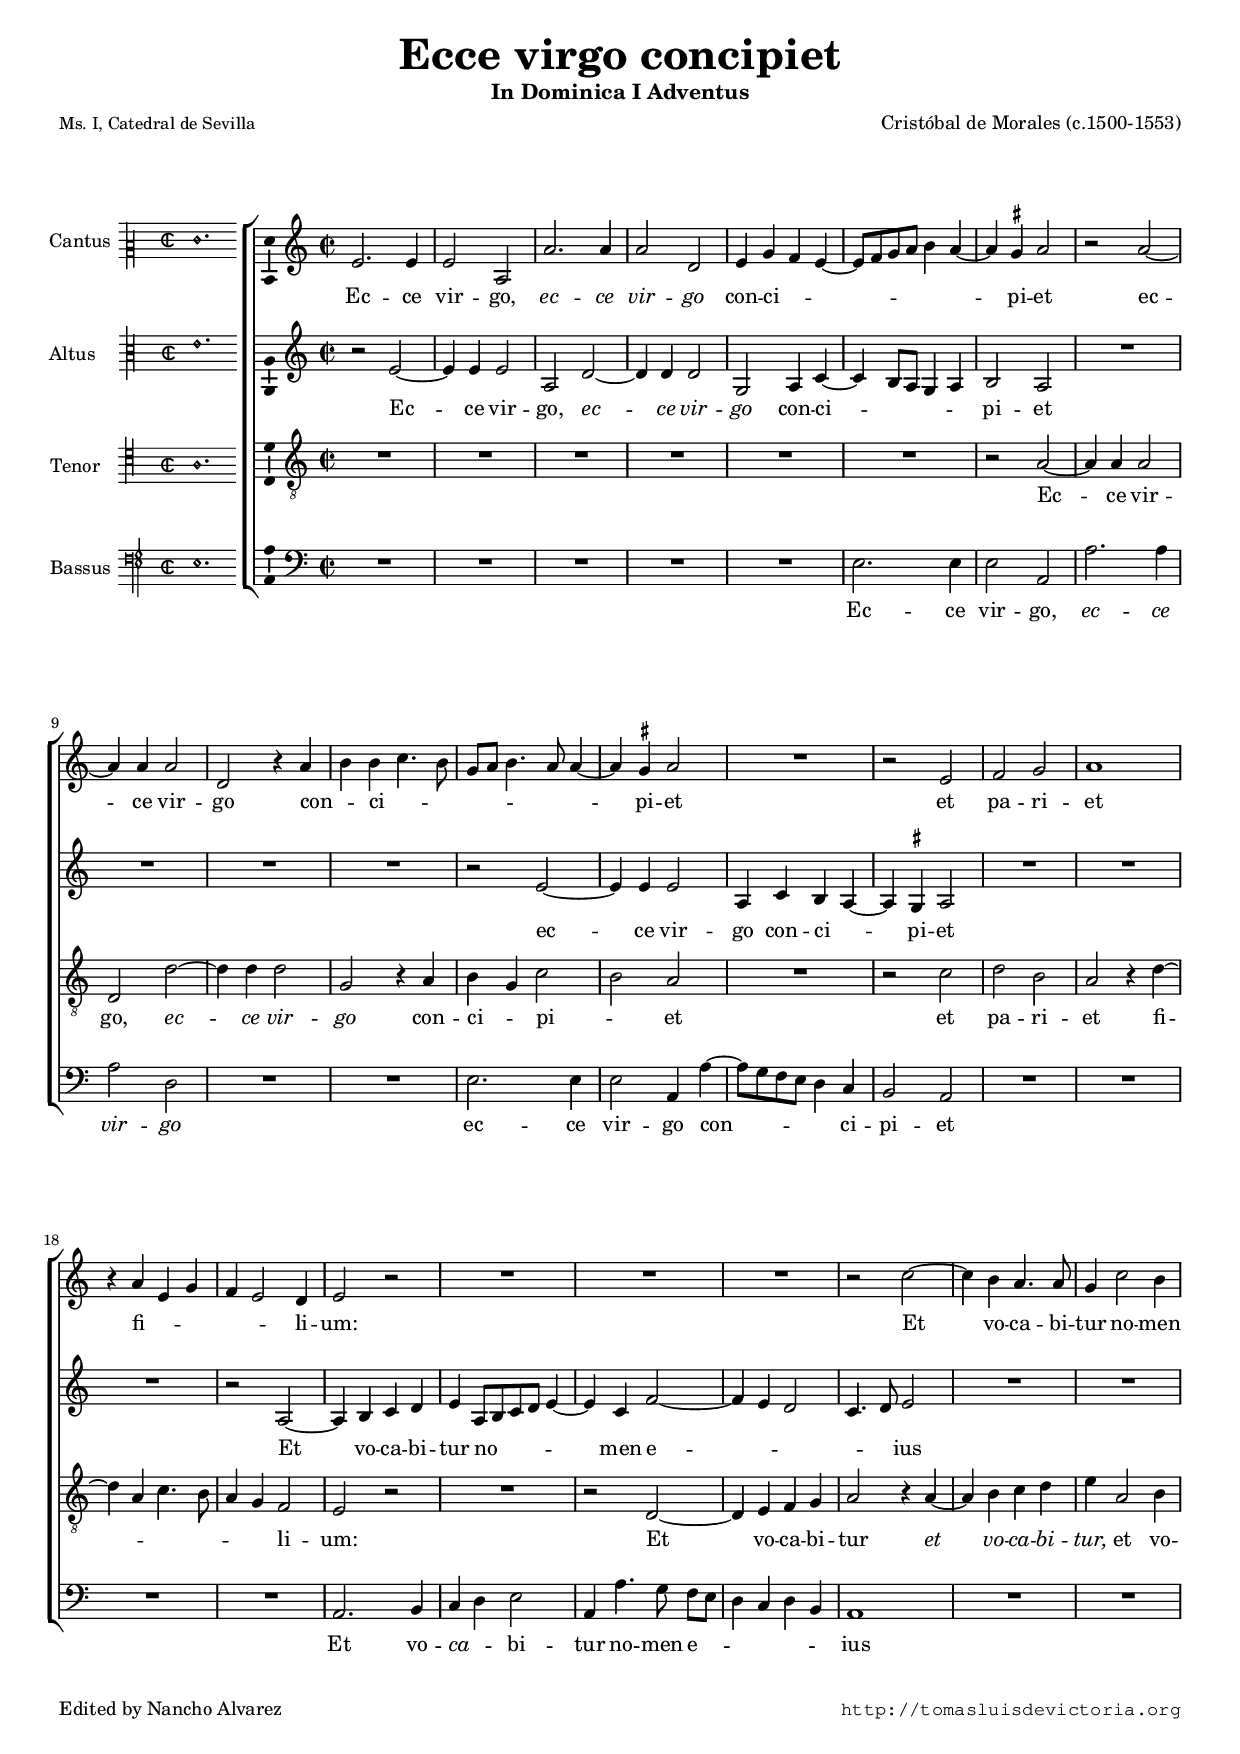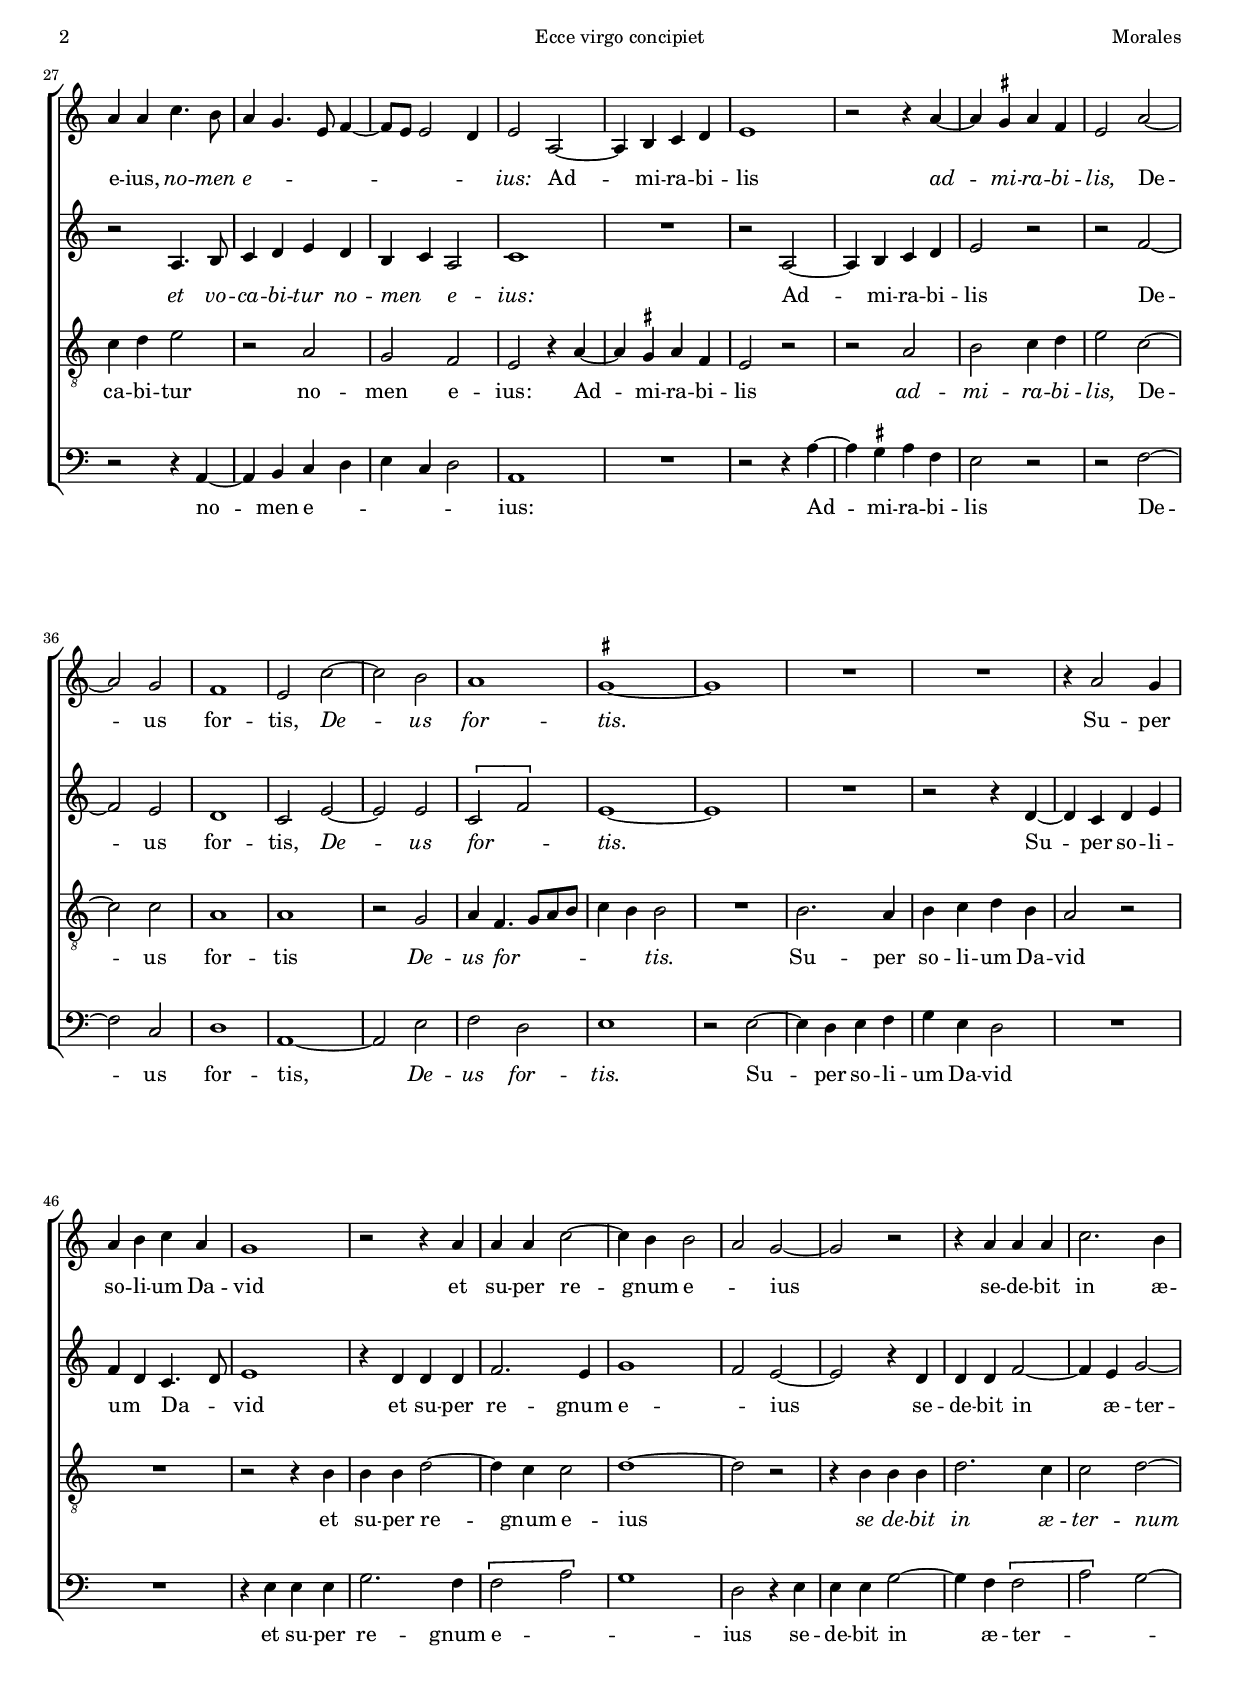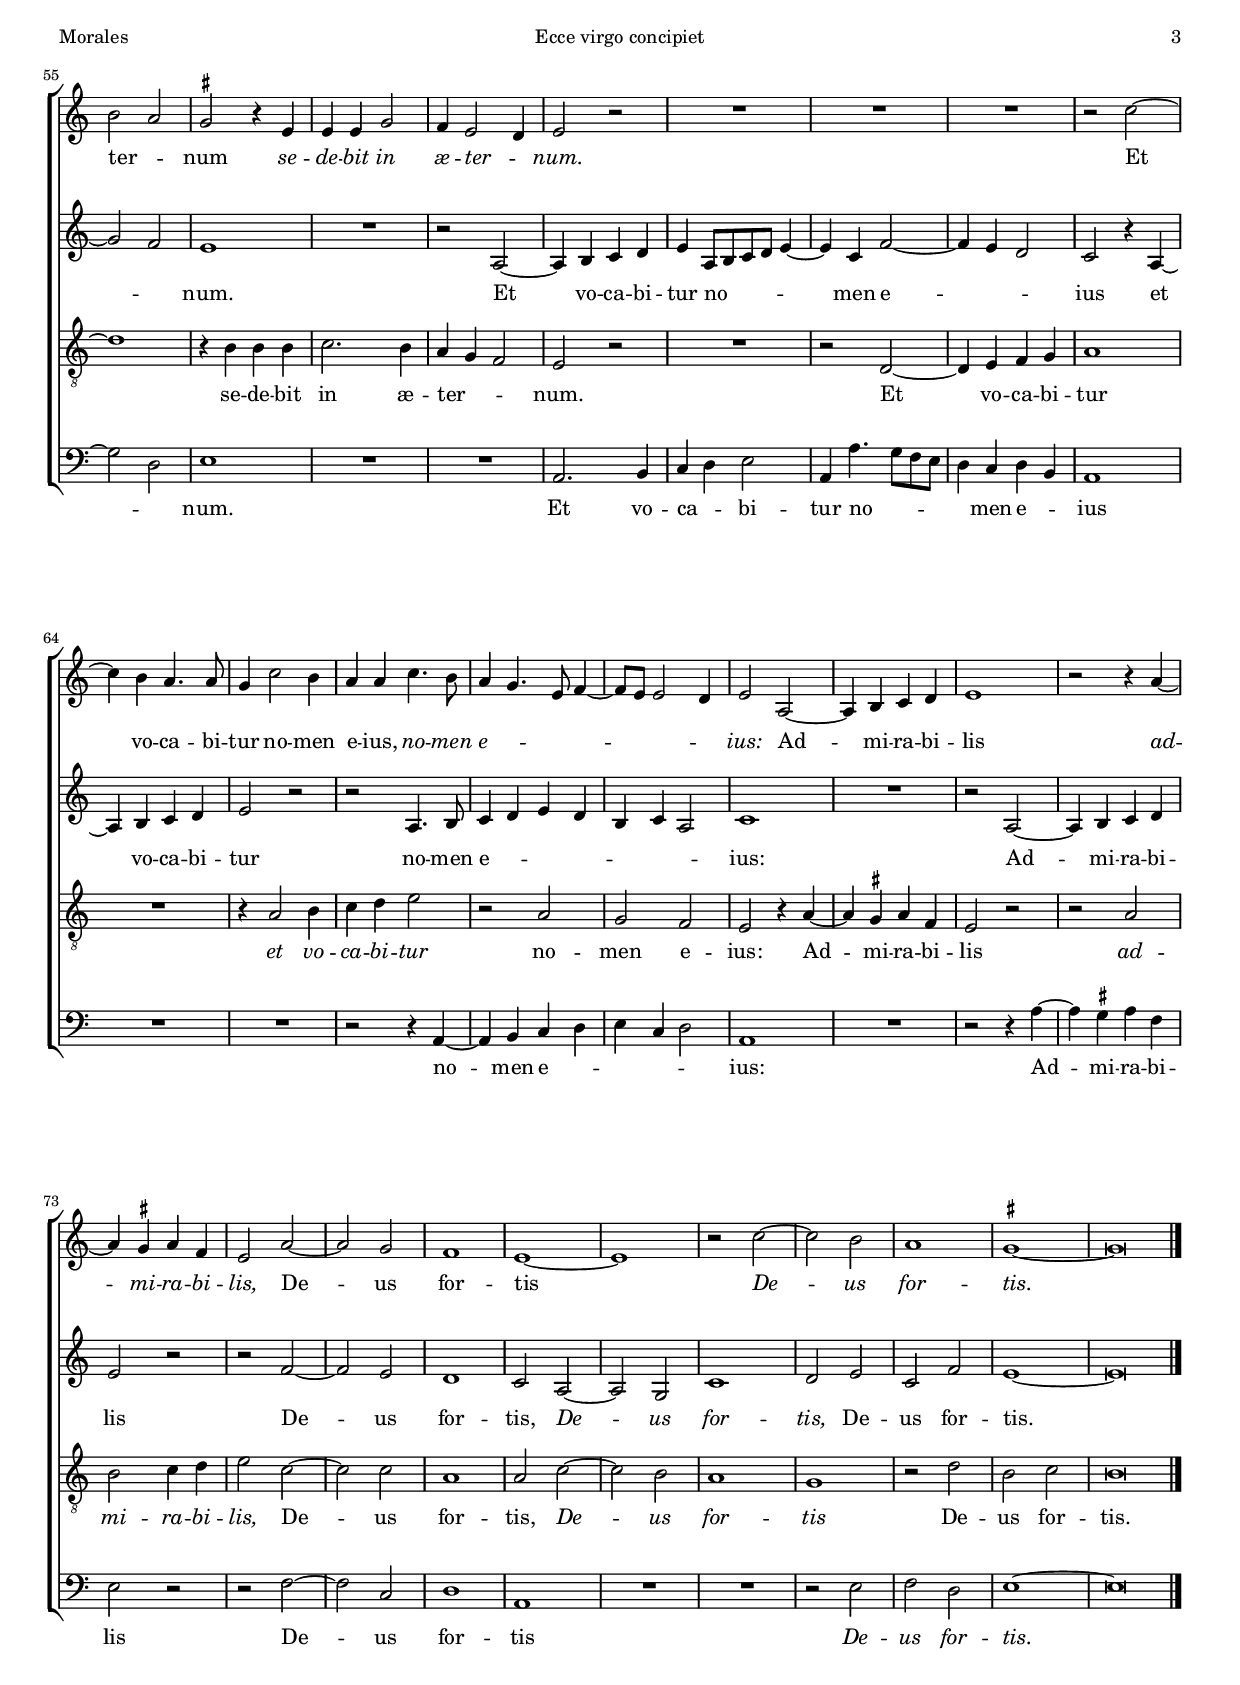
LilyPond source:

\version "2.18.0"

#(set-default-paper-size "a4")
#(set-global-staff-size 16.4)
#(ly:set-option 'point-and-click #f)
%mobile -s16.0 -i3.2

italicas=\override LyricText.font-shape = #'italic
rectas=\override LyricText.font-shape = #'upright
ss=\once \set suggestAccidentals = ##t
incipitwidth = 20

htitle="Ecce virgo concipiet"
hcomposer="Morales"

\header {
	title=\markup{\fontsize #3 "Ecce virgo concipiet"}
	subtitle="In Dominica I Adventus" % el texto procede del Responsoroium VII
%	subsubtitle=\markup{\column{" " " "}}
	composer="Cristóbal de Morales (c.1500-1553)"
        pdfauthor=\composer
	%opus="(-)"
	poet=\markup{\smaller "Ms. I, Catedral de Sevilla"} % no hay ediciones impresas
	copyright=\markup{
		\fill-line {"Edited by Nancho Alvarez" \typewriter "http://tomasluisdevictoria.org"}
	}
%	tagline=""
}


global={\key c \major \time 2/2  \skip 1*83 \bar "|."
}

cantus={
	e'2. e'4 |
	e'2 a |
	a'2. a'4 |
	a'2 d' |
%5
	e'4 g' f' e' ~ |
	e'8 f' g' a' b'4 a' ~ |
	a' \ss gis' a'2 |
	r a' ~ |
	a'4 a' a'2 |
%10
	d' r4 a' |
	b' b' c''4. b'8 |
	g' a' b'4. a'8 a'4 ~ |
	a' \ss gis' a'2 |
	R1*4/4 |
%15
	r2 e' |
	f' g' |
	a'1 |
	r4 a' e' g' |
	f' e'2 d'4 |
%20
	e'2 r |
	R1*4/4 |
	R1*4/4 |
	R1*4/4 |
	r2 c'' ~ |
%25
	c''4 b' a'4. a'8 |
	g'4 c''2 b'4 |
	a' a' c''4. b'8 |
	a'4 g'4. e'8 f'4 ~ |
	f'8 e' e'2 d'4 |
%30
	e'2 a ~ |
	a4 b c' d' |
	e'1 |
	r2 r4 a' ~ |
	a' \ss gis' a' f' |
%35
	e'2 a' ~ |
	a' g' |
	f'1 |
	e'2 c'' ~ |
	c'' b' |
%40
	a'1 |
	\ss gis' ~ |
	gis' |
	R1*4/4 |
	R1*4/4 |
%45
	r4 a'2 g'4 |
	a' b' c'' a' |
	g'1 |
	r2 r4 a' |
	a' a' c''2 ~ |
%50
	c''4 b' b'2 |
	a' g' ~ |
	g' r |
	r4 a' a' a' |
	c''2. b'4 |
%55
	b'2 a' |
	\ss gis' r4 e' |
	e' e' g'2 |
	f'4 e'2 d'4 |
	e'2 r |
%60
	R1*4/4 |
	R1*4/4 |
	R1*4/4 |
	r2 c'' ~ |
	c''4 b' a'4. a'8 |
%65
	g'4 c''2 b'4 |
	a' a' c''4. b'8 |
	a'4 g'4. e'8 f'4 ~ |
	f'8 e' e'2 d'4 |
	e'2 a ~ |
%70
	a4 b c' d' |
	e'1 |
	r2 r4 a' ~ |
	a' \ss gis' a' f' |
	e'2 a' ~ |
%75
	a' g' |
	f'1 |
	e' ~ |
	e' |
	r2 c'' ~ |
%80
	c'' b' |
	a'1 |
	\ss gis' ~ |
	gis'\breve*1/2
}

altus={
	r2 e' ~ |
	e'4 e' e'2 |
	a d' ~ |
	d'4 d' d'2 |
%5
	g a4 c' ~ |
	c' b8 a g4 a |
	b2 a |
	R1*4/4 |
	R1*4/4 |
%10
	R1*4/4 |
	R1*4/4 |
	r2 e' ~ |
	e'4 e' e'2 |
	a4 c' b a ~ |
%15
	a \ss gis a2 |
	R1*4/4 |
	R1*4/4 |
	R1*4/4 |
	r2 a ~ |
%20
	a4 b c' d' |
	e'  a8[ b c' d'] e'4 ~ |
	e' c' f'2 ~ |
	f'4 e' d'2 |
	c'4. d'8 e'2 |
%25
	R1*4/4 |
	R1*4/4 |
	r2 a4. b8 |
	c'4 d' e' d' |
	b c' a2 |
%30
	c'1 |
	R1*4/4 |
	r2 a ~ |
	a4 b c' d' |
	e'2 r |
%35
	r f' ~ |
	f' e' |
	d'1 |
	c'2 e' ~ |
	e' e' |
%40
	\[c' f'\] |
	e'1 ~ |
	e' |
	R1*4/4 |
	r2 r4 d' ~ |
%45
	d' c' d' e' |
	f' d' c'4. d'8 |
	e'1 |
	r4 d' d' d' |
	f'2. e'4 |
%50
	g'1 |
	f'2 e' ~ |
	e' r4 d' |
	d' d' f'2 ~ |
	f'4 e' g'2 ~ |
%55
	g' f' |
	e'1 |
	R1*4/4 |
	r2 a ~ |
	a4 b c' d' |
%60
	e'  a8[ b c' d'] e'4 ~ |
	e' c' f'2 ~ |
	f'4 e' d'2 |
	c' r4 a ~ |
	a b c' d' |
%65
	e'2 r |
	r a4. b8 |
	c'4 d' e' d' |
	b c' a2 |
	c'1 |
%70
	R1*4/4 |
	r2 a ~ |
	a4 b c' d' |
	e'2 r |
	r f' ~ |
%75
	f' e' |
	d'1 |
	c'2 a ~ |
	a g |
	c'1 |
%80
	d'2 e' |
	c' f' |
	e'1 ~ |
	e'\breve*1/2
}

tenor={
	R1*4/4 |
	R1*4/4 |
	R1*4/4 |
	R1*4/4 |
%5
	R1*4/4 |
	R1*4/4 |
	r2 a ~ |
	a4 a a2 |
	d d' ~ |
%10
	d'4 d' d'2 |
	g r4 a |
	b g c'2 |
	b a |
	R1*4/4 |
%15
	r2 c' |
	d' b |
	a r4 d' ~ |
	d' a c'4. b8 |
	a4 g f2 |
%20
	e r |
	R1*4/4 |
	r2 d ~ |
	d4 e f g |
	a2 r4 a ~ |
%25
	a b c' d' |
	e' a2 b4 |
	c' d' e'2 |
	r a |
	g f |
%30
	e r4 a ~ |
	a \ss gis a f |
	e2 r |
	r a |
	b c'4 d' |
%35
	e'2 c' ~ |
	c' c' |
	a1 |
	a |
	r2 g |
%40
	a4 f4. g8 a b |
	c'4 b b2 |
	R1*4/4 |
	b2. a4 |
	b c' d' b |
%45
	a2 r |
	R1*4/4 |
	r2 r4 b |
	b b d'2 ~ |
	d'4 c' c'2 |
%50
	d'1 ~ |
	d'2 r |
	r4 b b b |
	d'2. c'4 |
	c'2 d' ~ |
%55
	d'1 |
	r4 b b b |
	c'2. b4 |
	a g f2 |
	e r |
%60
	R1*4/4 |
	r2 d ~ |
	d4 e f g |
	a1 |
	R1*4/4 |
%65
	r4 a2 b4 |
	c' d' e'2 |
	r a |
	g f |
	e r4 a ~ |
%70
	a \ss gis a f |
	e2 r |
	r a |
	b c'4 d' |
	e'2 c' ~ |
%75
	c' c' |
	a1 |
	a2 c' ~ |
	c' b |
	a1 |
%80
	g |
	r2 d' |
	b c' |
	b\breve*1/2
}

bassus={
	R1*4/4 |
	R1*4/4 |
	R1*4/4 |
	R1*4/4 |
%5
	R1*4/4 |
	e2. e4 |
	e2 a, |
	a2. a4 |
	a2 d |
%10
	R1*4/4 |
	R1*4/4 |
	e2. e4 |
	e2 a,4 a ~ |
	a8 g f e d4 c |
%15
	b,2 a, |
	R1*4/4 |
	R1*4/4 |
	R1*4/4 |
	R1*4/4 |
%20
	a,2. b,4 |
	c d e2 |
	a,4 a4. g8  f[ e] |
	d4 c d b, |
	a,1 |
%25
	R1*4/4 |
	R1*4/4 |
	r2 r4 a, ~ |
	a, b, c d |
	e c d2 |
%30
	a,1 |
	R1*4/4 |
	r2 r4 a ~ |
	a \ss gis a f |
	e2 r |
%35
	r f ~ |
	f c |
	d1 |
	a, ~ |
	a,2 e |
%40
	f d |
	e1 |
	r2 e ~ |
	e4 d e f |
	g e d2 |
%45
	R1*4/4 |
	R1*4/4 |
	r4 e e e |
	g2. f4 |
	\[f2 a\] |
%50
	g1 |
	d2 r4 e |
	e e g2 ~ |
	g4 f \[f2 |
	a\] g ~ |
%55
	g d |
	e1 |
	R1*4/4 |
	R1*4/4 |
	a,2. b,4 |
%60
	c d e2 |
	a,4 a4. g8 f e |
	d4 c d b, |
	a,1 |
	R1*4/4 |
%65
	R1*4/4 |
	r2 r4 a, ~ |
	a, b, c d |
	e c d2 |
	a,1 |
%70
	R1*4/4 |
	r2 r4 a ~ |
	a \ss gis a f |
	e2 r |
	r f ~ |
%75
	f c |
	d1 |
	a, |
	R1*4/4 |
	R1*4/4 |
%80
	r2 e |
	f d |
	e1 ~ |
	e\breve*1/2
}

textocantus=\lyricmode{
Ec -- ce vir -- go,
\italicas
ec -- ce vir -- go 
\rectas
con -- ci -- _ _ _ _ _ _ _ _ _ pi -- et
ec -- _ ce vir -- go 
con -- _ ci -- _ _ _ _ _ _ _ _ pi -- et
et pa -- ri -- et
fi -- _ _ _ _ li -- um:
Et _ vo -- ca -- bi -- tur no -- men e -- ius,
\italicas
no -- men e -- _ _ _ _ _ _ _ ius: 
\rectas
Ad -- _ mi -- ra -- bi -- lis
\italicas
ad -- _ mi -- ra -- bi -- lis, 
\rectas
De -- _ us for -- tis,
\italicas
De -- _ us for -- tis. _
\rectas
Su -- per so -- li -- um Da -- vid
et su -- per re -- _ gnum e -- _ ius _
se -- de -- bit in æ -- ter -- _ num
\italicas
se -- de -- bit in æ -- ter -- _ num. 
\rectas
Et _ vo -- ca -- bi -- tur no -- men e -- ius,
\italicas
no -- men e -- _ _ _ _ _ _ _ ius: 
\rectas
Ad -- _ mi -- ra -- bi -- lis
\italicas
ad -- _ mi -- ra -- bi -- lis, 
\rectas
De -- _ us for -- tis _
\italicas
De -- _ us for -- tis. _

}

textoaltus=\lyricmode{
Ec -- _ ce vir -- go,
\italicas
ec -- _ ce vir -- go 
\rectas
con -- ci -- _ _ _ _ _ pi -- et
ec -- _ ce vir -- go con -- ci -- _ _ pi -- et
Et _ vo -- ca -- bi -- tur no -- _ _ _ _ _ men e -- _ _ _ _ _ ius
\italicas
et vo -- ca -- bi -- tur no -- men _ 
e -- ius: 
\rectas
Ad -- _ mi -- ra -- bi -- lis
De -- _ us for -- tis,
\italicas
De -- _ us for -- _ tis. _ 
\rectas
Su -- _ per so -- li -- um _ Da -- _ vid
et su -- per re -- gnum e -- _ ius _
se -- de -- bit in _ æ -- ter -- _ _ num.
Et _ vo -- ca -- bi -- tur no -- _ _ _ _ _ men e -- _ _ _ ius
et _ vo -- ca -- bi -- tur
no -- men e -- _ _ _ _ _ _ ius:
Ad -- _ mi -- ra -- bi -- lis
De -- _ us for -- tis,
\italicas
De -- _ us for -- tis, 
\rectas
De -- us for -- tis. _
}

textotenor=\lyricmode{
Ec -- _ ce vir -- go,
\italicas
ec -- _ ce vir -- go 
\rectas
con -- ci -- _ pi -- _ et
et pa -- ri -- et fi -- _ _ _ _ _ _ li -- um:
Et _ vo -- ca -- bi -- tur
\italicas
et _ vo -- ca -- bi -- tur, 
\rectas
et vo -- ca -- bi -- tur no -- men e -- ius:
Ad -- _ mi -- ra -- bi -- lis
\italicas
ad -- mi -- ra -- bi -- lis, 
\rectas
De -- _ us for -- tis
\italicas
De -- us for -- _ _ _ _ _ tis. 
\rectas
Su -- per so -- li -- um Da -- vid
et su -- per re -- _ gnum e -- ius _
\italicas
se de -- bit in æ -- ter -- num _ % En CSIC pone la letra anterior:
%et su -- per re -- gnum e -- ius _  
\rectas
se -- de -- bit in æ -- ter -- _ _ num.
Et _ vo -- ca -- bi -- tur
\italicas
et vo -- ca -- bi -- tur 
\rectas
no -- men e -- ius:
Ad -- _ mi -- ra -- bi -- lis
\italicas
ad -- mi -- ra -- bi -- lis, 
\rectas
De -- _ us for -- tis,
\italicas
De -- _ us for -- tis 
\rectas
De -- us for -- tis.
}

textobassus=\lyricmode{
Ec -- ce vir -- go,
\italicas
ec -- ce vir -- go 
\rectas
ec -- ce vir -- go con -- _ _ _ _ _ ci -- pi -- et
Et vo -- \italicas ca -- _ \rectas bi -- tur no -- men e -- _ _ _ _ _ ius % en CSIC pone vo -- _ ca, pero en la repeticion vo -- ca -- _
no -- _ men e -- _ _ _ _ ius:
Ad -- _ mi -- ra -- bi -- lis
De -- _ us for -- tis, _
\italicas
De -- us for -- tis. 
\rectas
Su -- _ per so -- li -- um Da -- vid
et su -- per re -- gnum e -- _ _ ius
se -- de -- bit in _ æ -- ter -- _ _ _ _ num.
Et vo -- ca -- _ bi -- tur no -- _ _ _ _ men e -- _ ius
no -- _ men e -- _ _ _ _ ius:
Ad -- _ mi -- ra -- bi -- lis
De -- _ us for -- tis
\italicas
De -- us for -- tis. _ 

}


incipitcantus=\markup{
	\score{
		{ 
		\set Staff.instrumentName="Cantus "
		\override NoteHead.style = #'neomensural
		\override Staff.TimeSignature.style = #'neomensural
		\cadenzaOn 
		\clef "petrucci-c2"
		\key c \major
		\time 2/2
		e'1.
		} 
	\layout { line-width=\incipitwidth indent = 0 }
	}
}

incipitaltus=\markup{
	\score{
		{ 
		\set Staff.instrumentName="Altus    "
		\override NoteHead.style = #'neomensural 
		\override Staff.TimeSignature.style = #'neomensural
		\cadenzaOn 
		\clef "petrucci-c3"
		\key c \major
		\time 2/2
		e'1.
		} 
	\layout { line-width=\incipitwidth indent = 0 }
	}
}


incipittenor=\markup{
	\score{
		{ 
		\set Staff.instrumentName="Tenor   "
		\override NoteHead.style = #'neomensural 
		\override Staff.TimeSignature.style = #'neomensural
		\cadenzaOn 
		\clef "petrucci-c4"
		\key c \major
		\time 2/2
		a1.
		} 
	\layout { line-width=\incipitwidth indent=0 }
	}
}

incipitbassus=\markup{
	\score{
		{ 
		\set Staff.instrumentName="Bassus "
		\override NoteHead.style = #'neomensural
		\override Staff.TimeSignature.style = #'neomensural
		\cadenzaOn 
		\clef "petrucci-f4"
		\key c \major
		\time 2/2
		e1.
		} 
	\layout { line-width=\incipitwidth indent = 0 }
	}
}


\score {\transpose c' c'{
\new ChoirStaff<<

	\new Staff <<\global
	\new Voice="v1" {
		\set Staff.instrumentName=\incipitcantus
		\clef "treble"
		\cantus }
	\new Lyrics \lyricsto "v1" {\textocantus }
	>>

	\new Staff <<\global
	\new Voice="v2" {
		\set Staff.instrumentName=\incipitaltus
		\clef "treble"
		\altus }
	\new Lyrics \lyricsto "v2" {\textoaltus }
	>>
	
	\new Staff <<\global
	\new Voice="v3" {
		\set Staff.instrumentName=\incipittenor
		\clef "G_8"
		\tenor }
	\new Lyrics \lyricsto "v3" {\textotenor }
	>>

	\new Staff <<\global
	\new Voice="v4" {
		\set Staff.instrumentName=\incipitbassus
		\clef "bass"
		\bassus }
	\new Lyrics \lyricsto "v4" {\textobassus }
	>>
	
>>

	} % transpose

\layout{ 
	\context {\Lyrics 
		\override VerticalAxisGroup.staff-affinity = #UP
		\override VerticalAxisGroup.nonstaff-relatedstaff-spacing =
			#'((basic-distance . 0) (minimum-distance . 0) (padding . 1))
		\override LyricText.font-size = #1.2
		\override LyricHyphen.minimum-distance = #0.5
	}
	\context {\Score 
		\override BarNumber.padding = #2 
	}
	\context {\Voice 
		melismaBusyProperties = #'()
		%autoBeaming = ##f
	}
	\context { \Staff \RemoveEmptyStaves }
	\context {\Staff 
		\override VerticalAxisGroup.staff-staff-spacing =
			#'((basic-distance . 11) (minimum-distance . 0) (padding . 1))
		\consists Ambitus_engraver 
		\override LigatureBracket.padding = #1
	}
}

%\midi {}

}


\paper{
	evenHeaderMarkup=\markup  \fill-line { \fromproperty #'page:page-number-string \htitle \hcomposer }
	oddHeaderMarkup= \markup  \fill-line { \on-the-fly #not-first-page \hcomposer \on-the-fly #not-first-page \htitle \on-the-fly #not-first-page \fromproperty #'page:page-number-string }
	%system-count=8
	ragged-last-bottom = ##f
	indent=3.3\cm
	system-system-spacing =
	#'((basic-distance . 20) (minimum-distance . 0) (padding . 5))
	top-system-spacing = % header
	#'((basic-distance . 8) (minimum-distance . 0) (padding . 0))
	last-bottom-spacing = % footer
	#'((basic-distance . 12) (minimum-distance . 0) (padding . 0))
	%top-markup-spacing #'basic-distance = 0
	markup-system-spacing #'basic-distance = 20

}
